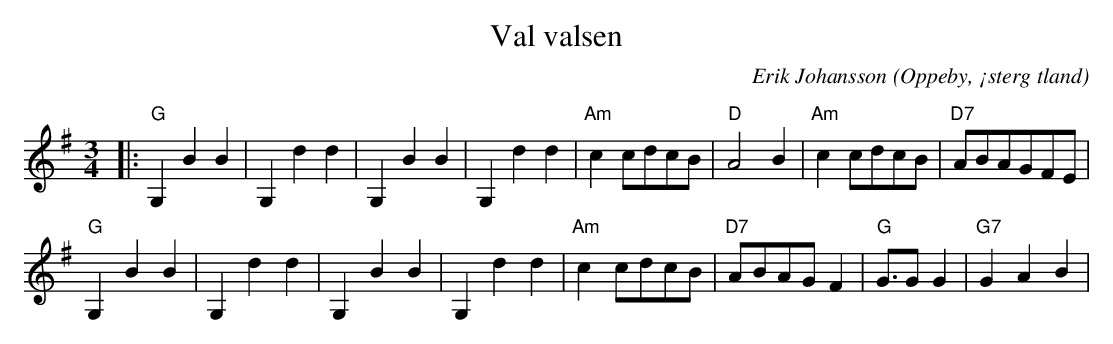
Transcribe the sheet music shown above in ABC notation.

X:1
T:Val valsen
C:Erik Johansson
O:Oppeby, ¡sterg tland
Q:140
M:3/4
L:1/8
K:G
|:"G"G,2B2B2|G,2d2d2 |G,2B2B2|G,2d2d2 |"Am" c2 cdcB| "D" A4 B2 | "Am" c2 cdcB |"D7" ABAGFE |
"G"G,2B2B2|G,2d2d2 |G,2B2B2|G,2d2d2 |"Am" c2 cdcB| "D7" ABAGF2 | "G" G>G2 G2 |"G7" G2A2B2 |
